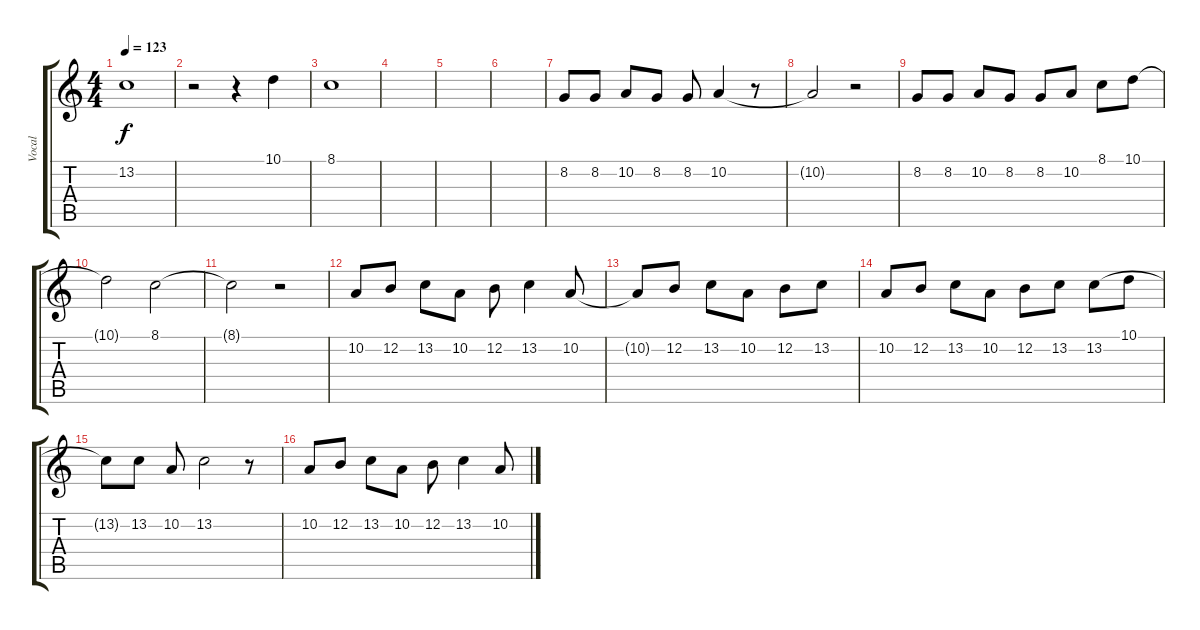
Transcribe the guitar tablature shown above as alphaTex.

\track ("Vocal" "Vocal") {instrument synthvoice}
\staff {score tabs}
\tuning (E4 B3 G3 D3 A2 E2) {hide}
\ts (4 4)
\tempo 123
\clef g2
\ks c
13.2.1{dy f} |
r.2 r.4 10.1.4 |
8.1.1 |
|
|
|
8.2.8 8.2.8 10.2.8 8.2.8 8.2.8 10.2.4 r.8 |
10.2{t}.2 r.2 |
8.2.8 8.2.8 10.2.8 8.2.8 8.2.8 10.2.8 8.1.8 10.1.8 |
10.1{t}.2 8.1.2 |
8.1{t}.2 r.2 |
10.2.8 12.2.8 13.2.8 10.2.8 12.2.8 13.2.4 10.2.8 |
10.2{t}.8 12.2.8 13.2.8 10.2.8 12.2.8 13.2.8 |
10.2.8 12.2.8 13.2.8 10.2.8 12.2.8 13.2.8 13.2.8 10.1.8 |
13.2{t}.8 13.2.8 10.2.8 13.2.2 r.8 |
10.2.8 12.2.8 13.2.8 10.2.8 12.2.8 13.2.4 10.2.8
